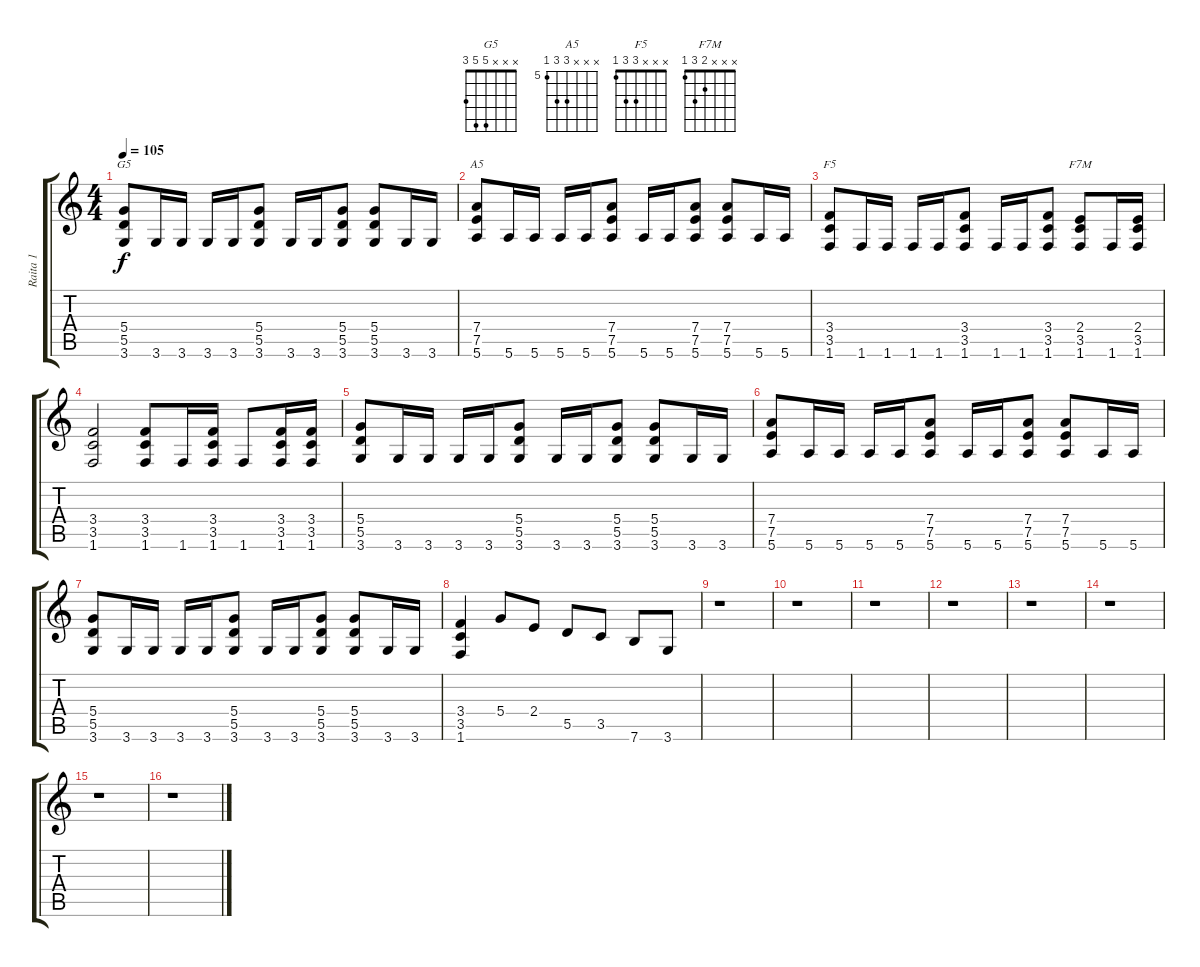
\track ("Raita 1" "Raita 1") {instrument overdrivenguitar}
\staff {score tabs}
\tuning (F4 C4 G3 D3 A2 E2) {hide}
\chord ("G5" x x x 5 5 3)
\chord ("A5" x x x 7 7 5) {firstfret 5}
\chord ("F5" x x x 3 3 1)
\chord ("F7M" x x x 2 3 1)
\ts (4 4)
\tempo 105
\clef g2
\ks c
(5.4 5.5 3.6).8{ch "G5" dy f} 3.6.16 3.6.16 3.6.16 3.6.16 (5.4 5.5 3.6).8 3.6.16 3.6.16 (5.4 5.5 3.6).8 (5.4 5.5 3.6).8 3.6.16 3.6.16 |
(7.4 7.5 5.6).8{ch "A5"} 5.6.16 5.6.16 5.6.16 5.6.16 (7.4 7.5 5.6).8 5.6.16 5.6.16 (7.4 7.5 5.6).8 (7.4 7.5 5.6).8 5.6.16 5.6.16 |
(3.4 3.5 1.6).8{ch "F5"} 1.6.16 1.6.16 1.6.16 1.6.16 (3.4 3.5 1.6).8 1.6.16 1.6.16 (3.4 3.5 1.6).8 (2.4 3.5 1.6).8{ch "F7M"} 1.6.16 (2.4 3.5 1.6).16 |
(3.4 3.5 1.6).2 (3.4 3.5 1.6).8 1.6.16 (3.4 3.5 1.6).16 1.6.8 (3.4 3.5 1.6).16 (3.4 3.5 1.6).16 |
(5.4 5.5 3.6).8 3.6.16 3.6.16 3.6.16 3.6.16 (5.4 5.5 3.6).8 3.6.16 3.6.16 (5.4 5.5 3.6).8 (5.4 5.5 3.6).8 3.6.16 3.6.16 |
(7.4 7.5 5.6).8 5.6.16 5.6.16 5.6.16 5.6.16 (7.4 7.5 5.6).8 5.6.16 5.6.16 (7.4 7.5 5.6).8 (7.4 7.5 5.6).8 5.6.16 5.6.16 |
(5.4 5.5 3.6).8 3.6.16 3.6.16 3.6.16 3.6.16 (5.4 5.5 3.6).8 3.6.16 3.6.16 (5.4 5.5 3.6).8 (5.4 5.5 3.6).8 3.6.16 3.6.16 |
(3.4 3.5 1.6).4 5.4.8 2.4.8 5.5.8 3.5.8 7.6.8 3.6.8 |
r.1 |
r.1 |
r.1 |
r.1 |
r.1 |
r.1 |
r.1 |
r.1
